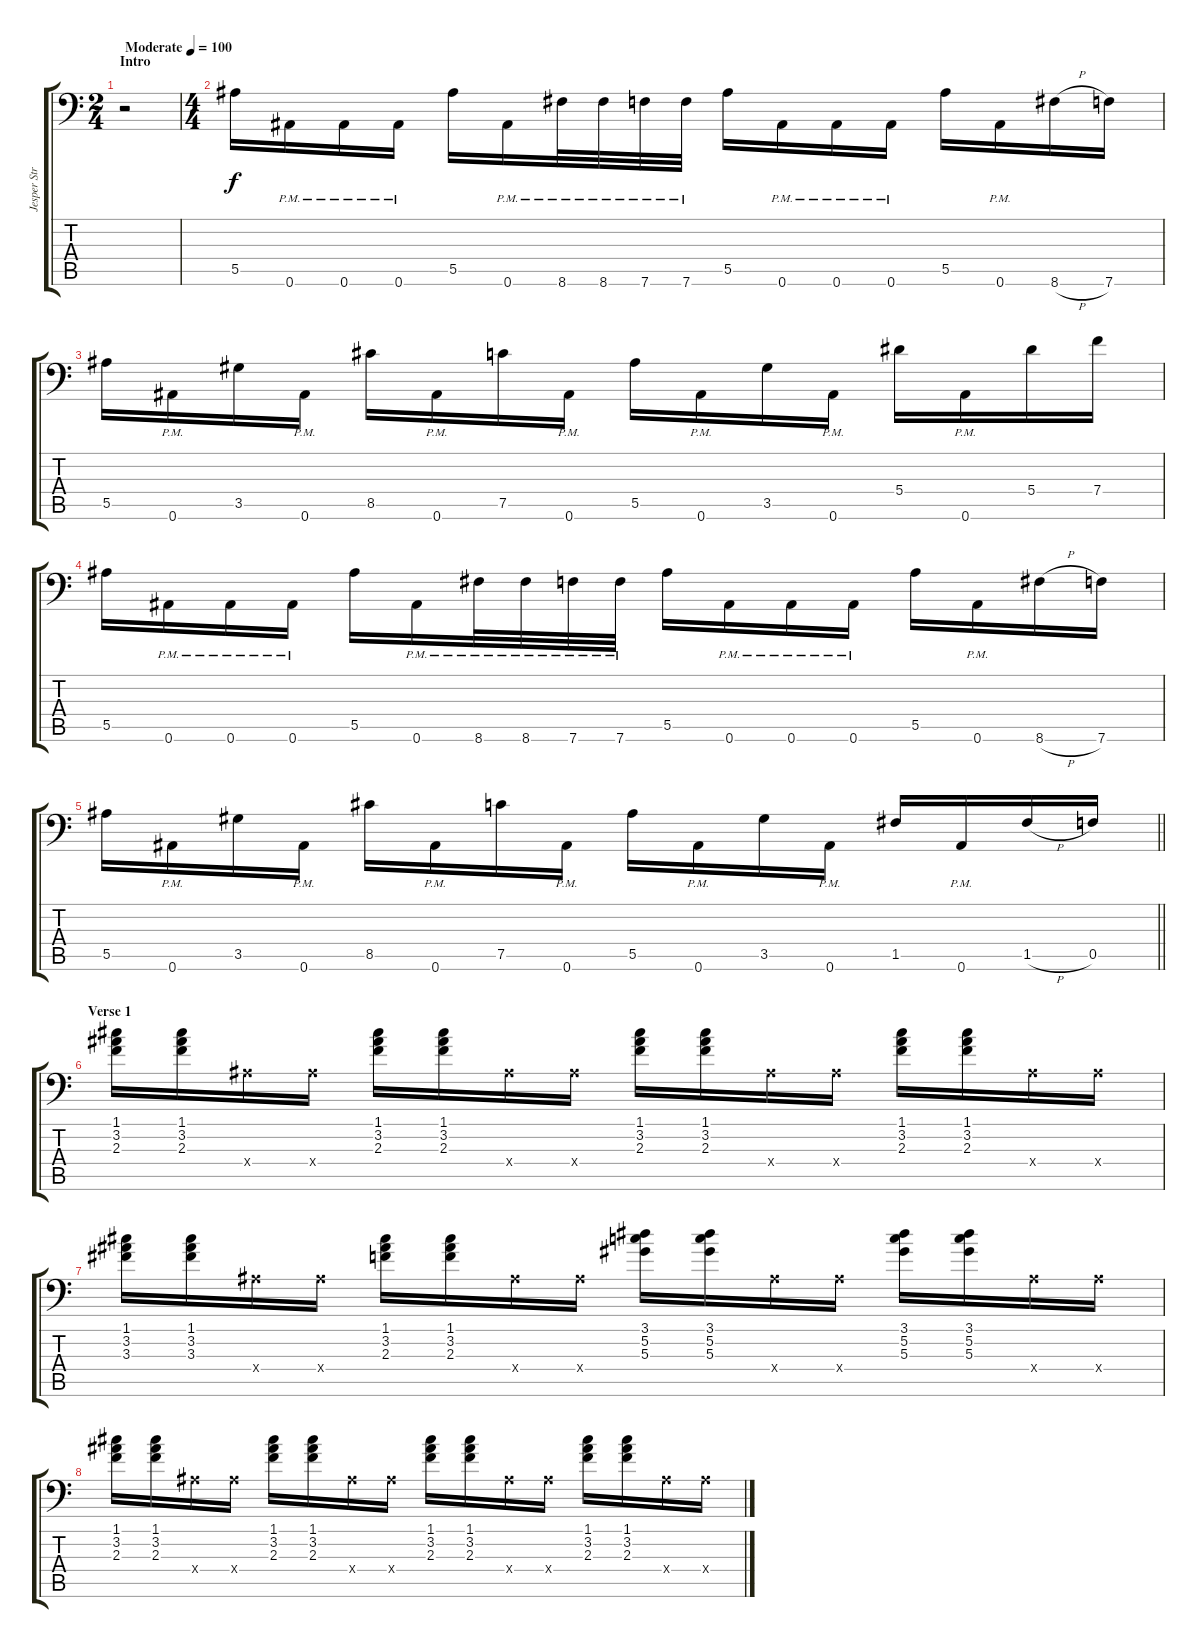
\track ("Jesper Strömblad 2" "Jesper Str") {instrument distortionguitar}
\staff {score tabs}
\tuning (C4 G3 Eb3 Bb2 F2 Bb1) {hide}
\ts (2 4)
\section ("" "Intro")
\tempo (100 "Moderate")
\clef f4
\ks c
r.2{dy f instrument distortionguitar} |
\ts (4 4)
5.5.16{volume 12 balance 0 instrument distortionguitar} 0.6{pm}.16 0.6{pm}.16 0.6{pm}.16 5.5.16 0.6{pm}.16 8.6{pm}.32 8.6{pm}.32 7.6{pm}.32 7.6{pm}.32 5.5.16 0.6{pm}.16 0.6{pm}.16 0.6{pm}.16 5.5.16 0.6{pm}.16 8.6{h}.16 7.6.16 |
5.5.16 0.6{pm}.16 3.5.16 0.6{pm}.16 8.5.16 0.6{pm}.16 7.5.16 0.6{pm}.16 5.5.16 0.6{pm}.16 3.5.16 0.6{pm}.16 5.4.16 0.6{pm}.16 5.4.16 7.4.16 |
5.5.16 0.6{pm}.16 0.6{pm}.16 0.6{pm}.16 5.5.16 0.6{pm}.16 8.6{pm}.32 8.6{pm}.32 7.6{pm}.32 7.6{pm}.32 5.5.16 0.6{pm}.16 0.6{pm}.16 0.6{pm}.16 5.5.16 0.6{pm}.16 8.6{h}.16 7.6.16 |
\barLineRight lightlight
5.5.16 0.6{pm}.16 3.5.16 0.6{pm}.16 8.5.16 0.6{pm}.16 7.5.16 0.6{pm}.16 5.5.16 0.6{pm}.16 3.5.16 0.6{pm}.16 1.5.16 0.6{pm}.16 1.5{h}.16 0.5.16 |
\section ("" "Verse 1")
(1.1 3.2 2.3).16{volume 10 balance 4 instrument overdrivenguitar} (1.1 3.2 2.3).16 0.4{x}.16 0.4{x}.16 (1.1 3.2 2.3).16 (1.1 3.2 2.3).16 0.4{x}.16 0.4{x}.16 (1.1 3.2 2.3).16 (1.1 3.2 2.3).16 0.4{x}.16 0.4{x}.16 (1.1 3.2 2.3).16 (1.1 3.2 2.3).16 0.4{x}.16 0.4{x}.16 |
(1.1 3.2 3.3).16 (1.1 3.2 3.3).16 0.4{x}.16 0.4{x}.16 (1.1 3.2 2.3).16 (1.1 3.2 2.3).16 0.4{x}.16 0.4{x}.16 (3.1 5.2 5.3).16 (3.1 5.2 5.3).16 0.4{x}.16 0.4{x}.16 (3.1 5.2 5.3).16 (3.1 5.2 5.3).16 0.4{x}.16 0.4{x}.16 |
(1.1 3.2 2.3).16 (1.1 3.2 2.3).16 0.4{x}.16 0.4{x}.16 (1.1 3.2 2.3).16 (1.1 3.2 2.3).16 0.4{x}.16 0.4{x}.16 (1.1 3.2 2.3).16 (1.1 3.2 2.3).16 0.4{x}.16 0.4{x}.16 (1.1 3.2 2.3).16 (1.1 3.2 2.3).16 0.4{x}.16 0.4{x}.16
